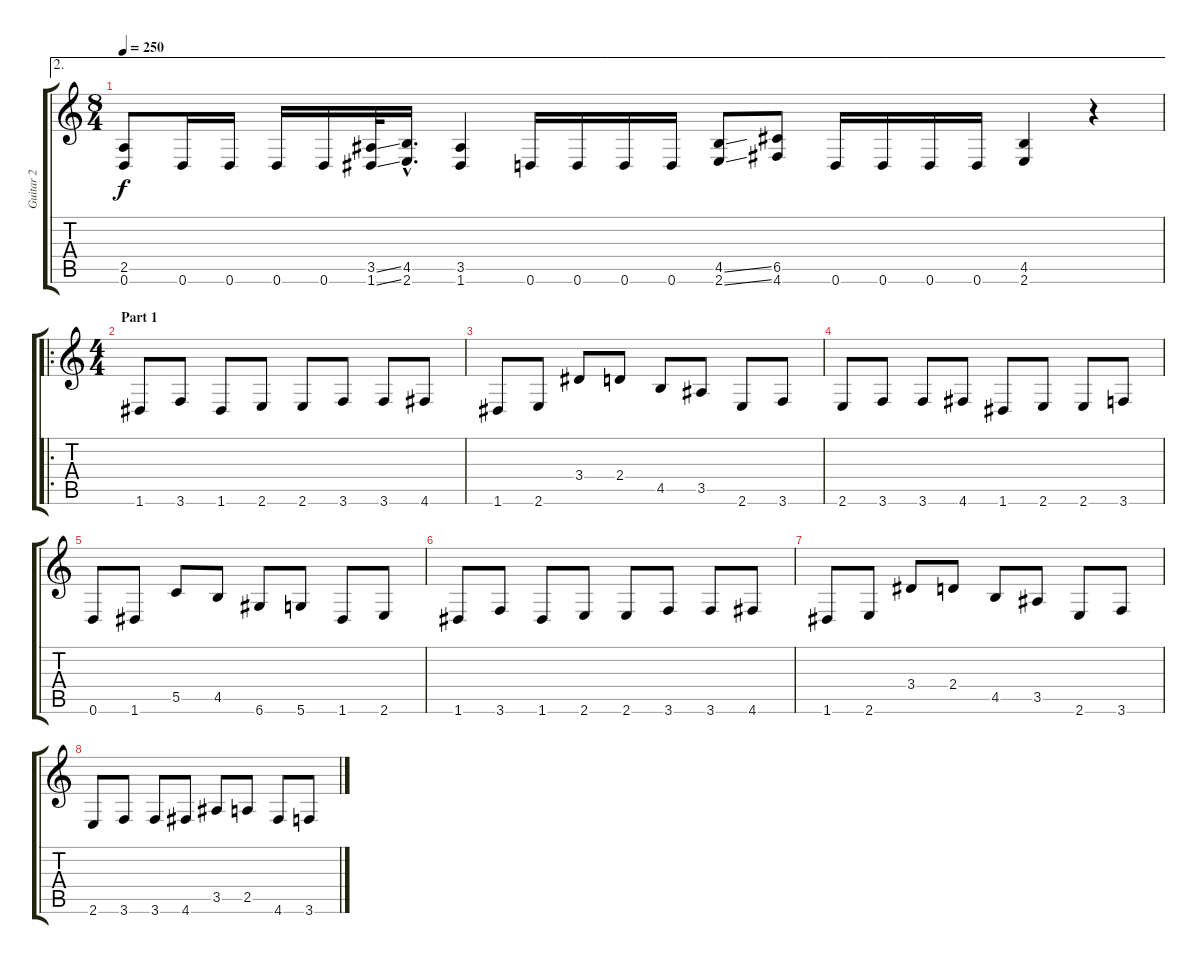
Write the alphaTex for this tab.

\track ("Guitar 2" "Guitar 2") {instrument distortionguitar}
\staff {score tabs}
\tuning (D4 A3 F3 C3 G2 D2) {hide}
\ae 2
\ts (8 4)
\tempo 250
\clef g2
\ks c
(2.5 0.6).8{dy f} 0.6.16 0.6.16 0.6.16 0.6.16 (3.5{ss} 1.6{ss}).32 (4.5{hac} 2.6{hac}).16{d} (3.5 1.6).4 0.6.16 0.6.16 0.6.16 0.6.16 (4.5{ss} 2.6{ss}).8 (6.5 4.6).8 0.6.16 0.6.16 0.6.16 0.6.16 (4.5 2.6).4 r.4 |
\ro
\ts (4 4)
\section ("" "Part 1")
1.6.8 3.6.8 1.6.8 2.6.8 2.6.8 3.6.8 3.6.8 4.6.8 |
1.6.8 2.6.8 3.4.8 2.4.8 4.5.8 3.5.8 2.6.8 3.6.8 |
2.6.8 3.6.8 3.6.8 4.6.8 1.6.8 2.6.8 2.6.8 3.6.8 |
0.6.8 1.6.8 5.5.8 4.5.8 6.6.8 5.6.8 1.6.8 2.6.8 |
1.6.8 3.6.8 1.6.8 2.6.8 2.6.8 3.6.8 3.6.8 4.6.8 |
1.6.8 2.6.8 3.4.8 2.4.8 4.5.8 3.5.8 2.6.8 3.6.8 |
2.6.8 3.6.8 3.6.8 4.6.8 3.5.8 2.5.8 4.6.8 3.6.8
